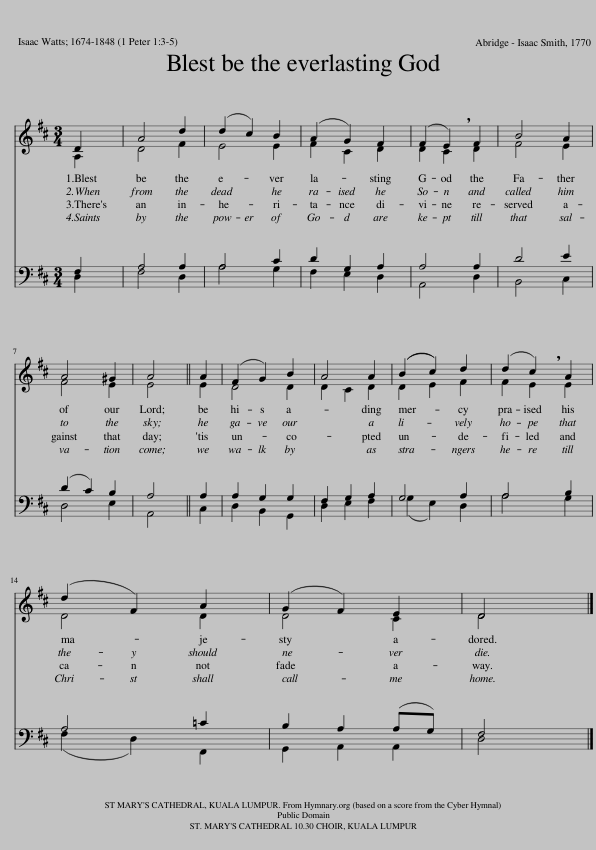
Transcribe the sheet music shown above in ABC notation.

X:1
%%score ( 1 2 ) ( 3 4 )
L:1/8
M:3/4
I:linebreak $
K:D
V:1 treble
V:2 treble
V:3 bass
V:4 bass
V:1
 D2 | A4 d2 | (d2 c2) B2 | (A2 G2) F2 | (F2 !breath!E2) F2 | %5
 B4 A2 |$ A4 ^G2 | A4 || A2 | (F2 G2) B2 | %10
 A4 A2 | ((B2 c2)) d2 | (d2 !breath!c2) A2 |$ (d2 F2) A2 | (G2 F2) E2 | %15
 D4 |] %16
V:2
 A,2 | D4 F2 | E4 E2 | F2 C2 D2 | D2 C2 D2 | %5
 F4 E2 |$ F4 E2 | E4 || E2 | D4 D2 | %10
 D2 C2 D2 | D2 E2 F2 | F2 E2 E2 |$ D4 D2 | D4 C2 | %15
 D4 |] %16
V:3
 F,2 | A,4 A,2 | A,4 C2 | D2 G,2 A,2 | A,4 A,2 | %5
 D4 E2 |$ (D2 C2) B,2 | A,4 || A,2 | A,2 G,2 G,2 | %10
 F,2 G,2 A,2 | G,4 A,2 | A,4 B,2 |$ A,4 =C2 | B,2 A,2 (A,G,) | %15
 F,4 |] %16
V:4
 D,2 | F,4 D,2 | A,4 G,2 | F,2 E,2 D,2 | A,,4 D,2 | %5
 B,,4 C,2 |$ D,4 E,2 | A,,4 || C,2 | D,2 B,,2 G,,2 | %10
 D,2 E,2 F,2 | (G,2 E,2) D,2 | A,4 G,2 |$ (F,2 D,2) F,,2 | G,,2 A,,2 A,,2 | %15
 D,4 |] %16
